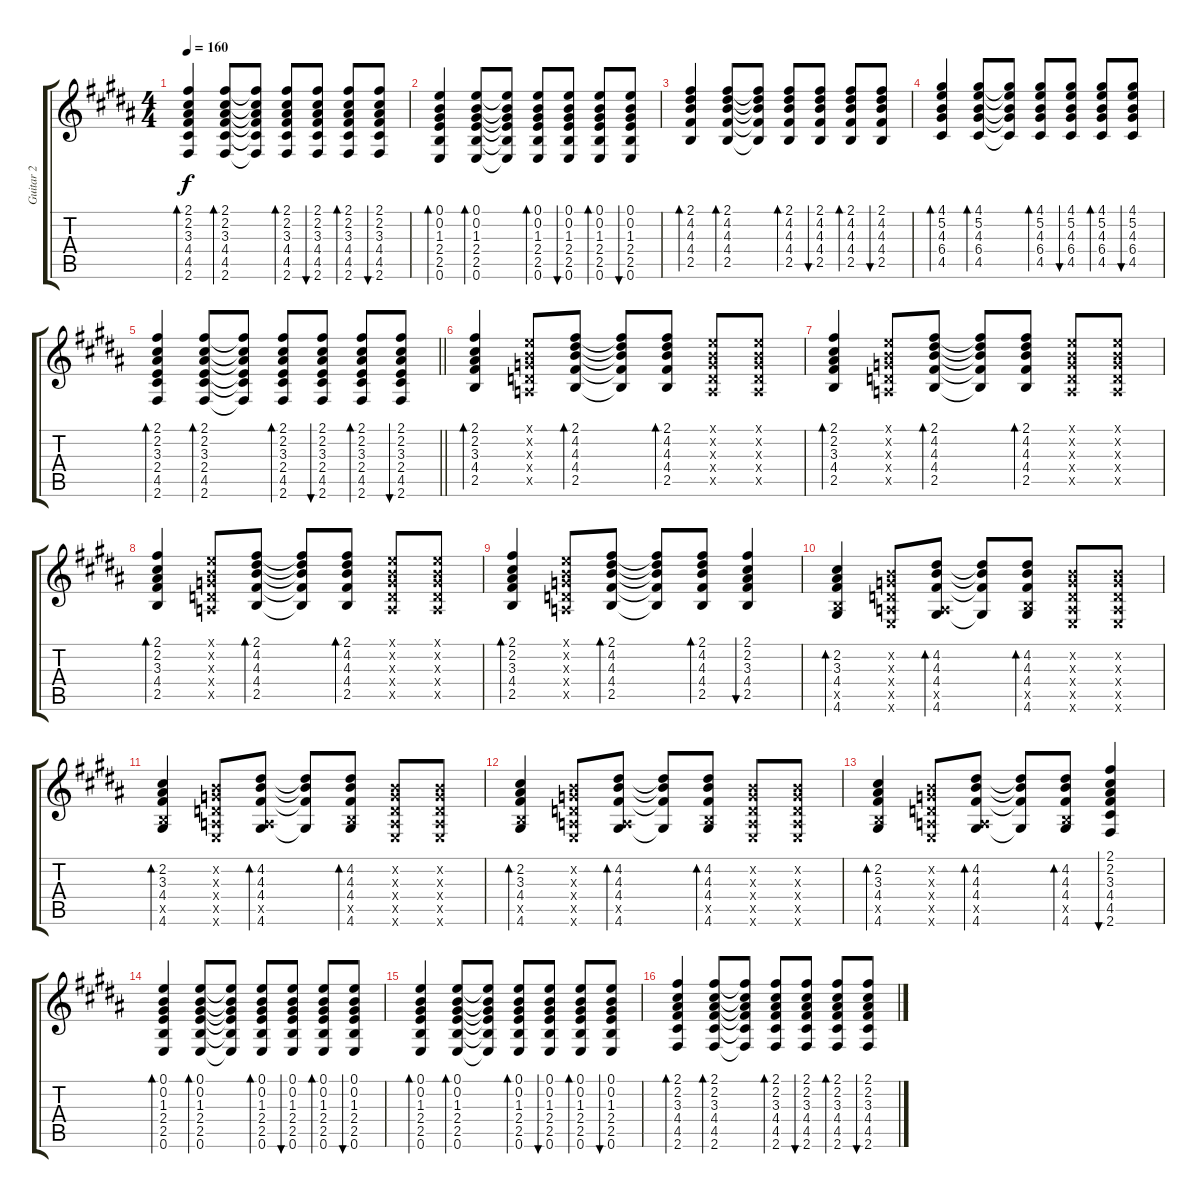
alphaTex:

\track ("Guitar 2" "Guitar 2") {instrument acousticguitarsteel}
\staff {score tabs}
\tuning (E4 B3 G3 D3 A2 E2) {hide}
\ts (4 4)
\tempo 160
\clef g2
\ks b
(2.1 2.2 3.3 4.4 4.5 2.6).4{bd 30 dy f} (2.1 2.2 3.3 4.4 4.5 2.6).8{bd 30} (2.1{t} 2.2{t} 3.3{t} 4.4{t} 4.5{t} 2.6{t}).8 (2.1 2.2 3.3 4.4 4.5 2.6).8{bd 30} (2.1 2.2 3.3 4.4 4.5 2.6).8{bu 30} (2.1 2.2 3.3 4.4 4.5 2.6).8{bd 30} (2.1 2.2 3.3 4.4 4.5 2.6).8{bu 30} |
(0.1 0.2 1.3 2.4 2.5 0.6).4{bd 30} (0.1 0.2 1.3 2.4 2.5 0.6).8{bd 30} (0.1{t} 0.2{t} 1.3{t} 2.4{t} 2.5{t} 0.6{t}).8 (0.1 0.2 1.3 2.4 2.5 0.6).8{bd 30} (0.1 0.2 1.3 2.4 2.5 0.6).8{bu 30} (0.1 0.2 1.3 2.4 2.5 0.6).8{bd 30} (0.1 0.2 1.3 2.4 2.5 0.6).8{bu 30} |
(2.1 4.2 4.3 4.4 2.5).4{bd 30} (2.1 4.2 4.3 4.4 2.5).8{bd 30} (2.1{t} 4.2{t} 4.3{t} 4.4{t} 2.5{t}).8 (2.1 4.2 4.3 4.4 2.5).8{bd 30} (2.1 4.2 4.3 4.4 2.5).8{bu 30} (2.1 4.2 4.3 4.4 2.5).8{bd 30} (2.1 4.2 4.3 4.4 2.5).8{bu 30} |
(4.1 5.2 4.3 6.4 4.5).4{bd 30} (4.1 5.2 4.3 6.4 4.5).8{bd 30} (4.1{t} 5.2{t} 4.3{t} 6.4{t} 4.5{t}).8 (4.1 5.2 4.3 6.4 4.5).8{bd 30} (4.1 5.2 4.3 6.4 4.5).8{bu 30} (4.1 5.2 4.3 6.4 4.5).8{bd 30} (4.1 5.2 4.3 6.4 4.5).8{bu 30} |
\barLineRight lightlight
(2.1 2.2 3.3 2.4 4.5 2.6).4{bd 30} (2.1 2.2 3.3 2.4 4.5 2.6).8{bd 30} (2.1{t} 2.2{t} 3.3{t} 2.4{t} 4.5{t} 2.6{t}).8 (2.1 2.2 3.3 2.4 4.5 2.6).8{bd 30} (2.1 2.2 3.3 2.4 4.5 2.6).8{bu 30} (2.1 2.2 3.3 2.4 4.5 2.6).8{bd 30} (2.1 2.2 3.3 2.4 4.5 2.6).8{bu 30} |
(2.1 2.2 3.3 4.4 2.5).4{bd 30} (0.1{x} 0.2{x} 0.3{x} 0.4{x} 0.5{x}).8 (2.1 4.2 4.3 4.4 2.5).8{bd 30} (2.1{t} 4.2{t} 4.3{t} 4.4{t} 2.5{t}).8 (2.1 4.2 4.3 4.4 2.5).8{bd 30} (0.1{x} 0.2{x} 0.3{x} 0.4{x} 0.5{x}).8 (0.1{x} 0.2{x} 0.3{x} 0.4{x} 0.5{x}).8 |
(2.1 2.2 3.3 4.4 2.5).4{bd 30} (0.1{x} 0.2{x} 0.3{x} 0.4{x} 0.5{x}).8 (2.1 4.2 4.3 4.4 2.5).8{bd 30} (2.1{t} 4.2{t} 4.3{t} 4.4{t} 2.5{t}).8 (2.1 4.2 4.3 4.4 2.5).8{bd 30} (0.1{x} 0.2{x} 0.3{x} 0.4{x} 0.5{x}).8 (0.1{x} 0.2{x} 0.3{x} 0.4{x} 0.5{x}).8 |
(2.1 2.2 3.3 4.4 2.5).4{bd 30} (0.1{x} 0.2{x} 0.3{x} 0.4{x} 0.5{x}).8 (2.1 4.2 4.3 4.4 2.5).8{bd 30} (2.1{t} 4.2{t} 4.3{t} 4.4{t} 2.5{t}).8 (2.1 4.2 4.3 4.4 2.5).8{bd 30} (0.1{x} 0.2{x} 0.3{x} 0.4{x} 0.5{x}).8 (0.1{x} 0.2{x} 0.3{x} 0.4{x} 0.5{x}).8 |
(2.1 2.2 3.3 4.4 2.5).4{bd 30} (0.1{x} 0.2{x} 0.3{x} 0.4{x} 0.5{x}).8 (2.1 4.2 4.3 4.4 2.5).8{bd 30} (2.1{t} 4.2{t} 4.3{t} 4.4{t} 2.5{t}).8 (2.1 4.2 4.3 4.4 2.5).8{bd 30} (2.1 2.2 3.3 4.4 2.5).4{bu 30} |
(2.2 3.3 4.4 2.5{x} 4.6).4{bd 30} (0.2{x} 0.3{x} 0.4{x} 0.5{x} 0.6{x}).8 (4.2 4.3 4.4 0.5{x} 4.6).8{bd 30} (4.2{t} 4.3{t} 4.4{t} 4.6{t}).8 (4.2 4.3 4.4 2.5{x} 4.6).8{bd 30} (0.2{x} 0.3{x} 0.4{x} 0.5{x} 0.6{x}).8 (0.2{x} 0.3{x} 0.4{x} 0.5{x} 0.6{x}).8 |
(2.2 3.3 4.4 2.5{x} 4.6).4{bd 30} (0.2{x} 0.3{x} 0.4{x} 0.5{x} 0.6{x}).8 (4.2 4.3 4.4 0.5{x} 4.6).8{bd 30} (4.2{t} 4.3{t} 4.4{t} 4.6{t}).8 (4.2 4.3 4.4 2.5{x} 4.6).8{bd 30} (0.2{x} 0.3{x} 0.4{x} 0.5{x} 0.6{x}).8 (0.2{x} 0.3{x} 0.4{x} 0.5{x} 0.6{x}).8 |
(2.2 3.3 4.4 2.5{x} 4.6).4{bd 30} (0.2{x} 0.3{x} 0.4{x} 0.5{x} 0.6{x}).8 (4.2 4.3 4.4 0.5{x} 4.6).8{bd 30} (4.2{t} 4.3{t} 4.4{t} 4.6{t}).8 (4.2 4.3 4.4 2.5{x} 4.6).8{bd 30} (0.2{x} 0.3{x} 0.4{x} 0.5{x} 0.6{x}).8 (0.2{x} 0.3{x} 0.4{x} 0.5{x} 0.6{x}).8 |
(2.2 3.3 4.4 2.5{x} 4.6).4{bd 30} (0.2{x} 0.3{x} 0.4{x} 0.5{x} 0.6{x}).8 (4.2 4.3 4.4 0.5{x} 4.6).8{bd 30} (4.2{t} 4.3{t} 4.4{t} 4.6{t}).8 (4.2 4.3 4.4 2.5{x} 4.6).8{bd 30} (2.1 2.2 3.3 4.4 4.5 2.6).4{bu 30} |
(0.1 0.2 1.3 2.4 2.5 0.6).4{bd 30} (0.1 0.2 1.3 2.4 2.5 0.6).8{bd 30} (0.1{t} 0.2{t} 1.3{t} 2.4{t} 2.5{t} 0.6{t}).8 (0.1 0.2 1.3 2.4 2.5 0.6).8{bd 30} (0.1 0.2 1.3 2.4 2.5 0.6).8{bu 30} (0.1 0.2 1.3 2.4 2.5 0.6).8{bd 30} (0.1 0.2 1.3 2.4 2.5 0.6).8{bu 30} |
(0.1 0.2 1.3 2.4 2.5 0.6).4{bd 30} (0.1 0.2 1.3 2.4 2.5 0.6).8{bd 30} (0.1{t} 0.2{t} 1.3{t} 2.4{t} 2.5{t} 0.6{t}).8 (0.1 0.2 1.3 2.4 2.5 0.6).8{bd 30} (0.1 0.2 1.3 2.4 2.5 0.6).8{bu 30} (0.1 0.2 1.3 2.4 2.5 0.6).8{bd 30} (0.1 0.2 1.3 2.4 2.5 0.6).8{bu 30} |
(2.1 2.2 3.3 4.4 4.5 2.6).4{bd 30} (2.1 2.2 3.3 4.4 4.5 2.6).8{bd 30} (2.1{t} 2.2{t} 3.3{t} 4.4{t} 4.5{t} 2.6{t}).8 (2.1 2.2 3.3 4.4 4.5 2.6).8{bd 30} (2.1 2.2 3.3 4.4 4.5 2.6).8{bu 30} (2.1 2.2 3.3 4.4 4.5 2.6).8{bd 30} (2.1 2.2 3.3 4.4 4.5 2.6).8{bu 30}
